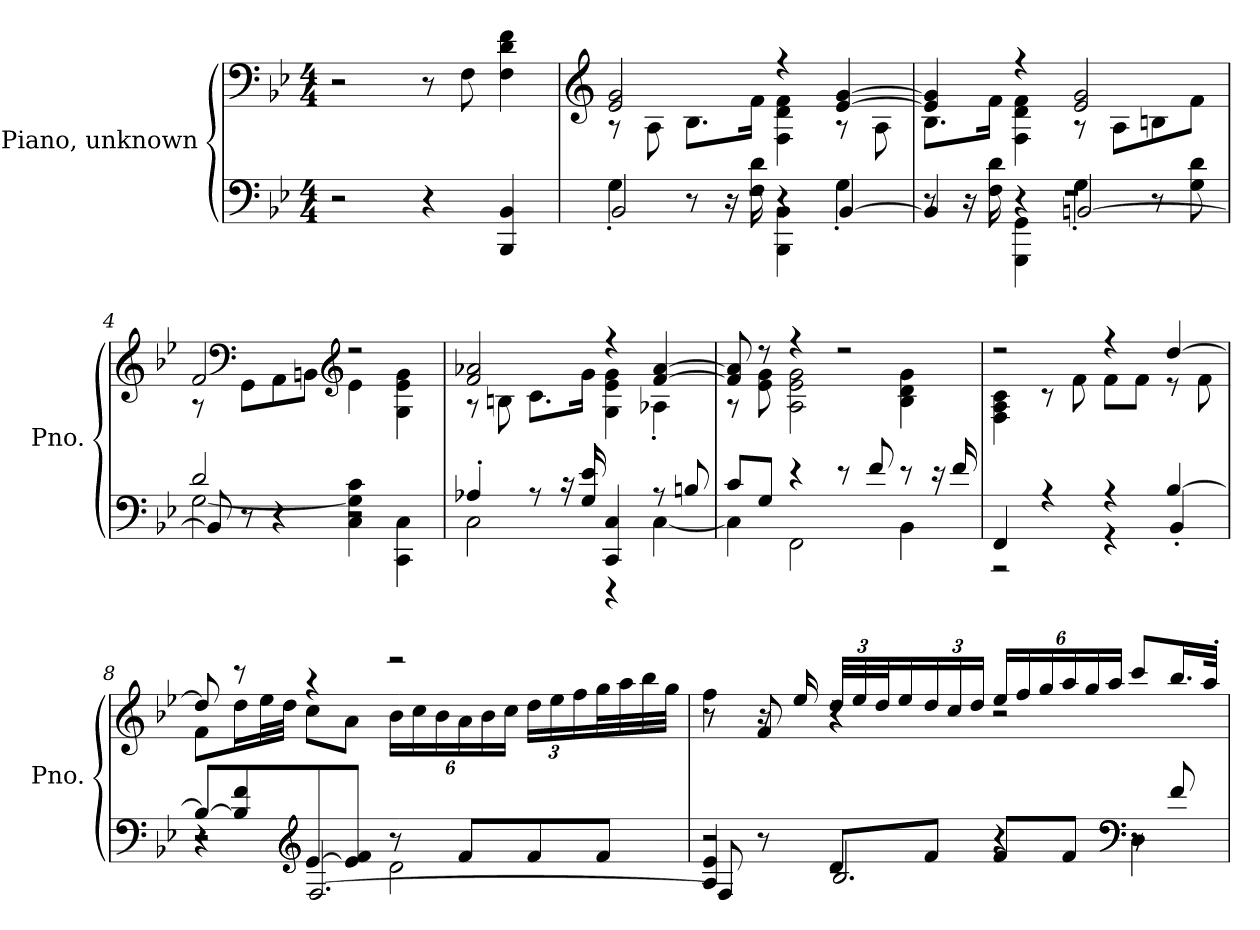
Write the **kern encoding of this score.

**kern	**kern
*part1	*part1
*staff2	*staff1
*I"Piano, unknown	*
*I'Pno.	*
*clefF4	*clefF4
*k[b-e-]	*k[b-e-]
*M4/4	*M4/4
*MM120	*MM120
=1	=1
2r	2r
4r	8r
.	8F\
4BBB-/ 4BB-/	4F\ 4d\ 4f\
=2	=2
*	*clefG2
*^	*^
*	*^	*	*
1r	4G'\	2BB-/	2e-/ 2g/	8r
.	.	.	.	8A\
.	8r	.	.	8.B-\L
.	16r	.	.	.
.	16F\ 16d\	.	.	16f\Jk
.	4BBB-\ 4BB-\	4r	4r	4F\ 4d\ 4f\
.	4G'\	[4BB-/	[4e-/ [4g/	8r
.	.	.	.	8A\
=3	=3	=3	=3	=3
1r	8r	4BB-/]	4e-/] 4g/]	8.B-\L
.	16r	.	.	.
.	16F\ 16d\	.	.	16f\Jk
.	4GGG\ 4GG\	4r	4r	4F\ 4d\ 4f\
.	4G'\	[2BBn/	2e-/ 2g/	8r
.	.	.	.	8A\L
.	8r	.	.	8Bn\
.	8G\ 8d\	.	.	8f\J
=4	=4	=4	=4	=4
2d/	[2G\	8BB/]	2f/	8r
*	*	*	*clefF4	*
.	.	8r	.	8GG\L
.	.	4r	.	8AA\
.	.	.	.	8BBn\J
*	*	*	*clefG2	*
2r	4C\ 4G\] 4c\	2r	2r	4e-\
.	4CC\ 4C\	.	.	4G\ 4e-\ 4g\
*	*v	*v	*	*
!!LO:LB:g=z	!!
=5	=5	=5	=5
4A-X'/	2C\	2f/ 2a-X/	8r
.	.	.	8Bn\
8r	.	.	8.c\L
16r	.	.	.
16G/ 16e-/	.	.	16g\Jk
4CC/ 4C/	4r	4r	4G\ 4e-\ 4g\
8r	[4C\	[4f/ [4a-/	4A-X'\
8Bn/	.	.	.
=6	=6	=6	=6
8c/L	4C\]	8f/] 8a-/]	8r
8G/J	.	8r	8e-\ 8g\
4r	2FF\	4r	2A\ 2e-\ 2g\
8r	.	2r	.
8f/	.	.	.
8r	4BB-\	.	4B-\ 4d\ 4g\
16r	.	.	.
16f/	.	.	.
=7	=7	=7	=7
4FF/	2r	2r	4F\ 4A\ 4c\
4r	.	.	8r
.	.	.	8f\
4r	4r	4r	8f\L
.	.	.	8f\J
[4B-/	4BB-'/	[4dd/	8r
.	.	.	8f\
!!LO:LB:g=z	!!
=8	=8	=8	=8
*	*^	*	*
8B-/L_	2r	4r	8dd/]	8f\L
8B-/] 8f/	.	.	8r	16dd\L
.	.	.	.	32ee-\L
.	.	.	.	32dd\JJJ
*clefG2	*	*	*	*
[8e-/	.	[2.F/	4r	8cc\L
8e-/] 8f/J	.	.	.	8a\J
*	*	*	*	*Xbrackettup
8r	2d\	.	2r	24b-\LL
.	.	.	.	24cc\
.	.	.	.	24b-\
8f/L	.	.	.	24a\
.	.	.	.	24b-\
.	.	.	.	24cc\JJ
8f/	.	.	.	24dd\LL
.	.	.	.	24ee-\
.	.	.	.	24ff\
8f/J	.	.	.	32gg\L
.	.	.	.	32aa\
.	.	.	.	32bb-\
.	.	.	.	32gg\JJJ
=9	=9	=9	=9	=9
*	*	*	*	*^
4A/ 4e-/	2r	8F/]	8r	4ff\	8r
.	.	8r	16r	.	8f/
.	.	.	16ee-/	.	.
8d/L	.	2.B-/	48dd/LLL	4r	4r
.	.	.	48ee-/	.	.
.	.	.	48dd/J	.	.
.	.	.	16ee-/	.	.
8f/J	.	.	24dd/	.	.
.	.	.	24cc/	.	.
.	.	.	24dd/JJ	.	.
8f/L	4r	.	24ee-/LL	2r	2r
.	.	.	24ff/	.	.
.	.	.	24gg/	.	.
8f/J	.	.	24aa/	.	.
.	.	.	24gg/	.	.
.	.	.	24aa/JJ	.	.
*clefF4	*	*	*	*	*
8r	4D\	.	8ccc/L	.	.
8f/	.	.	16.bb-/L	.	.
.	.	.	32aa'/JJk	.	.
*v	*v	*v	*	*	*
*	*v	*v	*v
=	=
*-	*-
